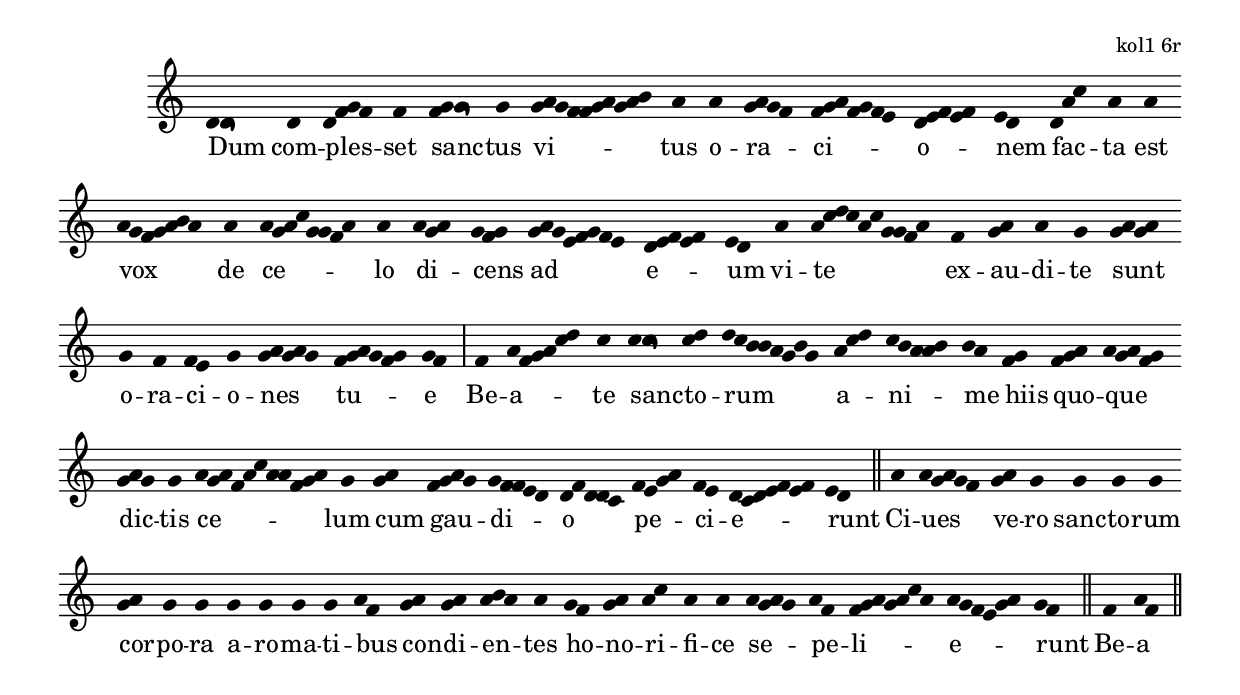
\version "2.19.32"

\include "../lib/synopsis.ily"

\score {
  \transpose c c' {
    \plainchant
    \melisma { d \strophicus d } \bar "" d \melisma { d f g f } f \bar "" \melisma { f g \strophicus g } g \bar "" \melisma { g a g f f g a g a b } a \bar "" a \melisma { g a g f } \melisma { f g a f g f e } \melisma { d e f e f } \melisma { e d } \bar ""
    \melisma { d a c' } a \bar "" a \bar "" \melisma { a g f g a b a } \bar "" a \bar "" \melisma { a g a c' g g f a } a \bar "" \melisma { a g a } \melisma { g f g } \bar ""
    \melisma { g a g e f g f e } \bar "" \melisma { d e f e f } \melisma { e d } \bar ""
    a \melisma { a c' d' c' a c' g g f a } \bar ""
    f \melisma { g a } a g \bar "" \melisma { g a g a } \bar "" g f \melisma { f e } \bar "" g \melisma { g a g a g } \bar "" \melisma { f g a g f g } \melisma { g f } \bar "|"

    f \melisma { a f g a c' d' } c' \bar "" \melisma { c' \strophicus c' } \melisma { c' d' } \melisma { d' c' b b a g b g } \bar "" \melisma { a c' d' } \melisma { c' b a a b } \melisma { b a } \bar ""
    \melisma { f g } \bar "" \melisma { f g a } \melisma { a g a f g } \bar "" \melisma { g a g } \bar "" g \bar ""
    \melisma { a g a f a c' a a f g a } g \bar "" \melisma { g a } \bar "" \melisma { f g a g } \melisma { g f f e d } \melisma { d f d d c } \bar "" \melisma { f e g a } \melisma { f e } \melisma { d c d e f e f } \melisma { e d } \bar "||"

    a \melisma { a g a g f } \bar "" \melisma { g a } g \bar "" g g g \bar "" \melisma { g a } g g \bar ""
    g g g g \melisma { a f } \bar "" \melisma { g a } \melisma { g a } \melisma { a b a } a \bar ""
    \melisma { g f } \melisma { g a } \melisma { a c' } a a \bar "" \melisma { a g a g } \melisma { a f } \melisma { f g a g a c' a } \melisma { a g f e g a } \melisma { g f } \bar "||"

    f \melisma { a f } \bar "||"
  }
  \addlyrics {
    Dum com -- ples -- set sanc -- tus vi -- tus o -- ra -- ci -- o -- nem
    fac -- ta est vox de ce -- lo di -- cens
    ad e -- um
    vi -- te
    ex -- au -- di -- te sunt o -- ra -- ci -- o -- nes tu -- e

    Be -- a -- te sanc -- to -- rum a -- ni -- me
    hiis quo -- que dic -- tis
    ce -- lum cum gau -- di -- o pe -- ci -- e -- runt

    Ci -- ues ve -- ro sanc -- to -- rum cor -- po -- ra
    a -- ro -- ma -- ti -- bus con -- di -- en -- tes
    ho -- no -- ri -- fi -- ce se -- pe -- li -- e -- runt

    Be -- a
  }
  \header {
    fontes = "kol1 6r"
  }
}
